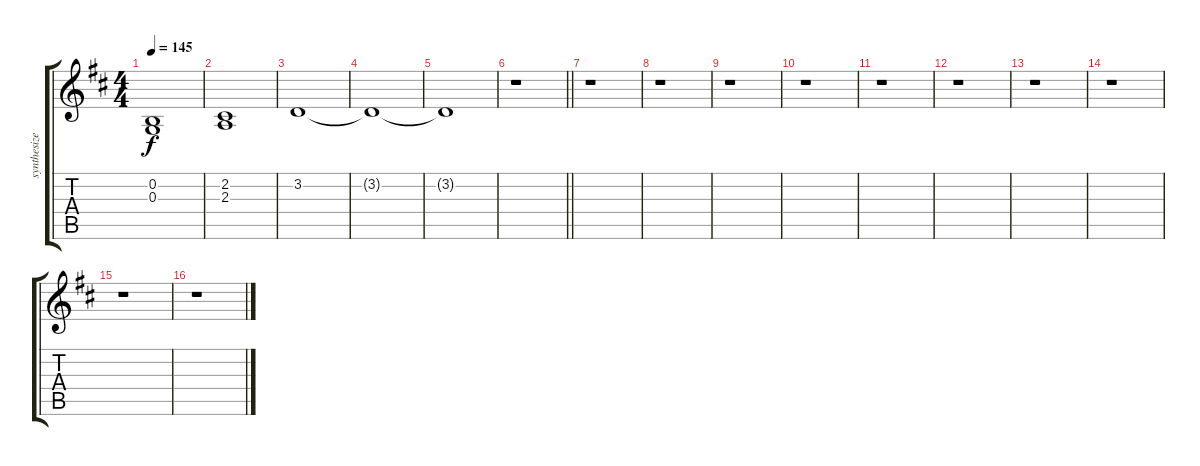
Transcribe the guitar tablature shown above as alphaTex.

\track ("synthesizer" "synthesize") {instrument pad4choir}
\staff {score tabs}
\tuning (E4 B3 G3 D3 A2 E2) {hide}
\ts (4 4)
\tempo 145
\clef g2
\ks d
(0.2 0.3).1{dy f} |
(2.2 2.3).1 |
3.2.1 |
3.2{t}.1 |
3.2{t}.1 |
\barLineRight lightlight
r.1 |
r.1 |
r.1 |
r.1 |
r.1 |
r.1 |
r.1 |
r.1 |
r.1 |
r.1 |
r.1
